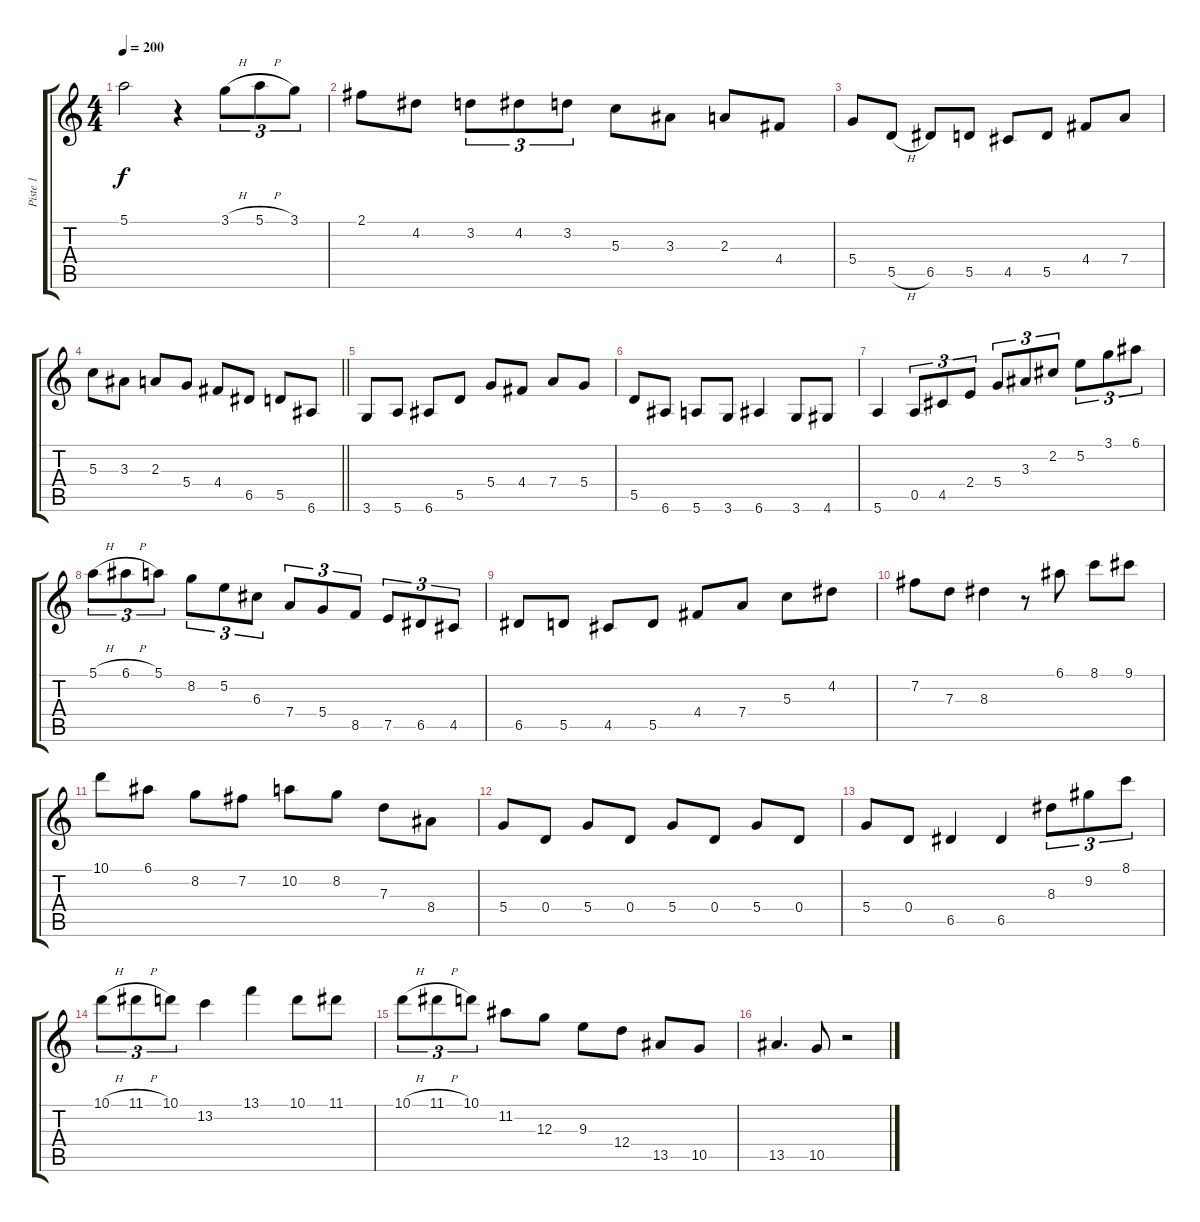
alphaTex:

\track ("Piste 1" "Piste 1") {instrument acousticguitarsteel}
\staff {score tabs}
\tuning (E4 B3 G3 D3 A2 E2) {hide}
\ts (4 4)
\tempo 200
\clef g2
\ks c
5.1.2{dy f} r.4 3.1{h}.8{tu (3 2)} 5.1{h}.8{tu (3 2)} 3.1.8{tu (3 2)} |
2.1.8 4.2.8 3.2.8{tu (3 2)} 4.2.8{tu (3 2)} 3.2.8{tu (3 2)} 5.3.8 3.3.8 2.3.8 4.4.8 |
5.4.8 5.5{h}.8 6.5.8 5.5.8 4.5.8 5.5.8 4.4.8 7.4.8 |
\barLineRight lightlight
5.3.8 3.3.8 2.3.8 5.4.8 4.4.8 6.5.8 5.5.8 6.6.8 |
3.6.8 5.6.8 6.6.8 5.5.8 5.4.8 4.4.8 7.4.8 5.4.8 |
5.5.8 6.6.8 5.6.8 3.6.8 6.6.4 3.6.8 4.6.8 |
5.6.4 0.5.8{tu (3 2)} 4.5.8{tu (3 2)} 2.4.8{tu (3 2)} 5.4.8{tu (3 2)} 3.3.8{tu (3 2)} 2.2.8{tu (3 2)} 5.2.8{tu (3 2)} 3.1.8{tu (3 2)} 6.1.8{tu (3 2)} |
5.1{h}.8{tu (3 2)} 6.1{h}.8{tu (3 2)} 5.1.8{tu (3 2)} 8.2.8{tu (3 2)} 5.2.8{tu (3 2)} 6.3.8{tu (3 2)} 7.4.8{tu (3 2)} 5.4.8{tu (3 2)} 8.5.8{tu (3 2)} 7.5.8{tu (3 2)} 6.5.8{tu (3 2)} 4.5.8{tu (3 2)} |
6.5.8 5.5.8 4.5.8 5.5.8 4.4.8 7.4.8 5.3.8 4.2.8 |
7.2.8 7.3.8 8.3.4 r.8 6.1.8 8.1.8 9.1.8 |
10.1.8 6.1.8 8.2.8 7.2.8 10.2.8 8.2.8 7.3.8 8.4.8 |
5.4.8 0.4.8 5.4.8 0.4.8 5.4.8 0.4.8 5.4.8 0.4.8 |
5.4.8 0.4.8 6.5.4 6.5.4 8.3.8{tu (3 2)} 9.2.8{tu (3 2)} 8.1.8{tu (3 2)} |
10.1{h}.8{tu (3 2)} 11.1{h}.8{tu (3 2)} 10.1.8{tu (3 2)} 13.2.4 13.1.4 10.1.8 11.1.8 |
10.1{h}.8{tu (3 2)} 11.1{h}.8{tu (3 2)} 10.1.8{tu (3 2)} 11.2.8 12.3.8 9.3.8 12.4.8 13.5.8 10.5.8 |
13.5.4{d} 10.5.8 r.2
